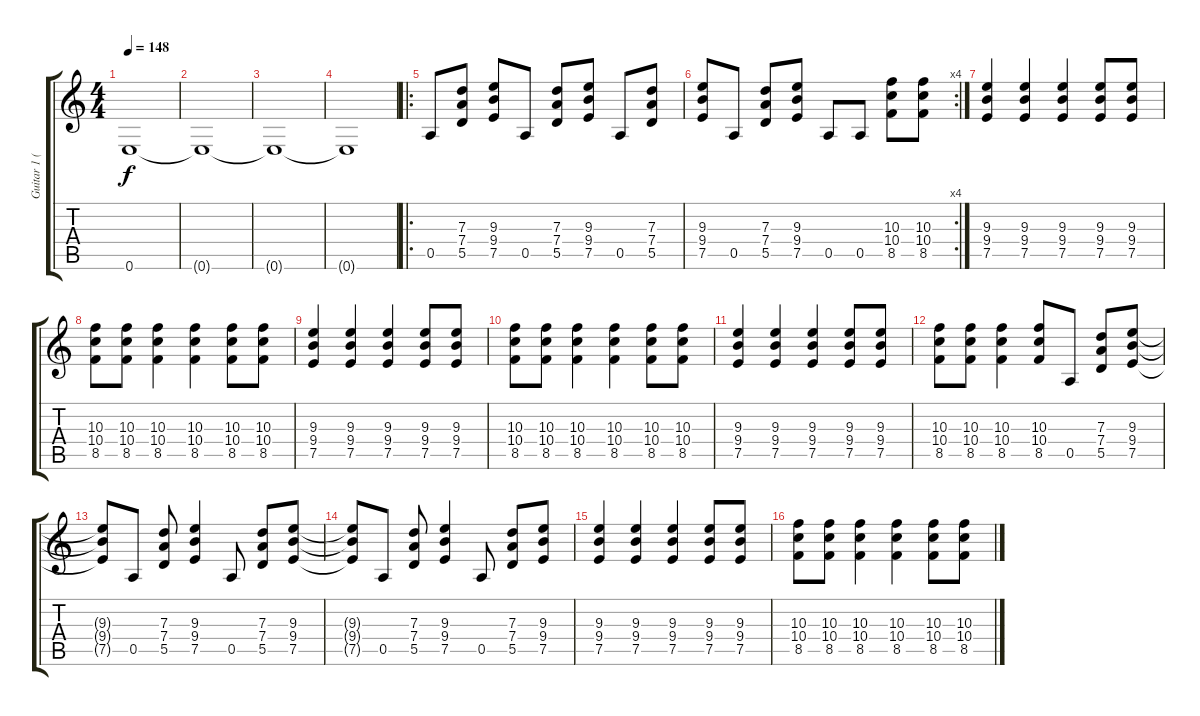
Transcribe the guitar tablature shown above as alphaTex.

\track ("Guitar 1 (Dist.)" "Guitar 1 (") {instrument distortionguitar}
\staff {score tabs}
\tuning (E4 B3 G3 D3 A2 E2) {hide}
\ts (4 4)
\tempo 148
\clef g2
\ks c
0.6.1{dy f} |
0.6{t}.1 |
0.6{t}.1 |
0.6{t}.1 |
\ro
0.5.8 (7.3 7.4 5.5).8 (9.3 9.4 7.5).8 0.5.8 (7.3 7.4 5.5).8 (9.3 9.4 7.5).8 0.5.8 (7.3 7.4 5.5).8 |
\rc 4
(9.3 9.4 7.5).8 0.5.8 (7.3 7.4 5.5).8 (9.3 9.4 7.5).8 0.5.8 0.5.8 (10.3 10.4 8.5).8 (10.3 10.4 8.5).8 |
(9.3 9.4 7.5).4 (9.3 9.4 7.5).4 (9.3 9.4 7.5).4 (9.3 9.4 7.5).8 (9.3 9.4 7.5).8 |
(10.3 10.4 8.5).8 (10.3 10.4 8.5).8 (10.3 10.4 8.5).4 (10.3 10.4 8.5).4 (10.3 10.4 8.5).8 (10.3 10.4 8.5).8 |
(9.3 9.4 7.5).4 (9.3 9.4 7.5).4 (9.3 9.4 7.5).4 (9.3 9.4 7.5).8 (9.3 9.4 7.5).8 |
(10.3 10.4 8.5).8 (10.3 10.4 8.5).8 (10.3 10.4 8.5).4 (10.3 10.4 8.5).4 (10.3 10.4 8.5).8 (10.3 10.4 8.5).8 |
(9.3 9.4 7.5).4 (9.3 9.4 7.5).4 (9.3 9.4 7.5).4 (9.3 9.4 7.5).8 (9.3 9.4 7.5).8 |
(10.3 10.4 8.5).8 (10.3 10.4 8.5).8 (10.3 10.4 8.5).4 (10.3 10.4 8.5).8 0.5.8 (7.3 7.4 5.5).8 (9.3 9.4 7.5).8 |
(9.3{t} 9.4{t} 7.5{t}).8 0.5.8 (7.3 7.4 5.5).8 (9.3 9.4 7.5).4 0.5.8 (7.3 7.4 5.5).8 (9.3 9.4 7.5).8 |
(9.3{t} 9.4{t} 7.5{t}).8 0.5.8 (7.3 7.4 5.5).8 (9.3 9.4 7.5).4 0.5.8 (7.3 7.4 5.5).8 (9.3 9.4 7.5).8 |
(9.3 9.4 7.5).4 (9.3 9.4 7.5).4 (9.3 9.4 7.5).4 (9.3 9.4 7.5).8 (9.3 9.4 7.5).8 |
(10.3 10.4 8.5).8 (10.3 10.4 8.5).8 (10.3 10.4 8.5).4 (10.3 10.4 8.5).4 (10.3 10.4 8.5).8 (10.3 10.4 8.5).8
